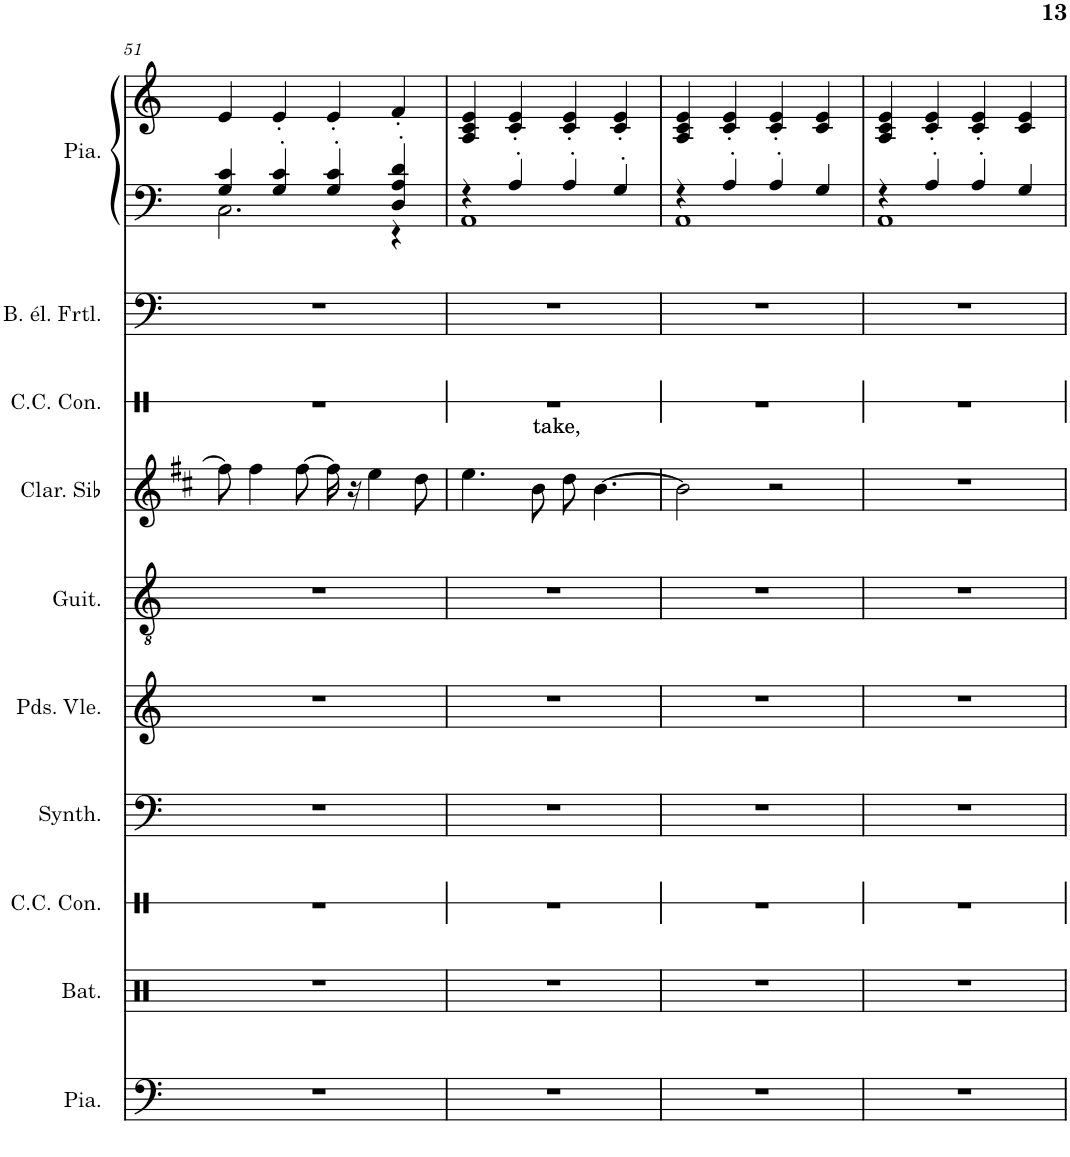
**kern	**kern	**kern	**kern	**kern	**kern	**kern	**kern	**text	**kern	**kern	**kern
*part10	*part9	*part8	*part7	*part6	*part5	*part4	*part3	*part3	*part2	*part1	*part1
*staff11	*staff10	*staff9	*staff8	*staff7	*staff6	*staff5	*staff4	*staff4	*staff3	*staff2	*staff1
*I"Piano	*I"Batterie	*I"Caisse claire de concert	*I"Synthétiseur Pad	*I"Pardessus de viole	*I"Guitare acoustique	*I"Clarinette en Sib	*I"Caisse claire de concert	*	*I"Basse électrique fretless	*I"Piano, Stay	*
*I'Pia.	*I'Bat.	*I'C.C. Con.	*I'Synth.	*I'Pds. Vle.	*I'Guit.	*I'Clar. Sib	*I'C.C. Con.	*	*I'B. él. Frtl.	*I'Pia.	*
!!LO:PB:g=z
*clefF4	*clefX	*clefX	*clefF4	*clefG2	*clefGv2	*clefG2	*clefX	*	*clefF4	*clefF4	*clefG2
*	*	*	*	*	*	*Trd1c2	*	*	*Trd7c12	*	*
*k[]	*k[]	*k[]	*k[]	*k[]	*k[]	*k[f#c#]	*k[]	*	*k[]	*k[]	*k[]
*M4/4	*M4/4	*M4/4	*M4/4	*M4/4	*M4/4	*M4/4	*M4/4	*	*M4/4	*M4/4	*M4/4
=51	=51	=51	=51	=51	=51	=51	=51	=51	=51	=51	=51
*	*	*	*	*	*	*	*	*	*	*^	*
1r	1r	1r	1r	1r	1r	8ff#\]	1r	.	1r	4G/ 4c/	2.C\	4e/
.	.	.	.	.	.	4ff#\	.	.	.	.	.	.
.	.	.	.	.	.	.	.	.	.	4G/' 4c/'	.	4e'/
.	.	.	.	.	.	[8ff#\	.	.	.	.	.	.
.	.	.	.	.	.	16ff#\]	.	.	.	4G/' 4c/'	.	4e'/
.	.	.	.	.	.	16r	.	.	.	.	.	.
.	.	.	.	.	.	4ee\	.	.	.	.	.	.
.	.	.	.	.	.	.	.	.	.	4D/' 4A/' 4d/'	4r	4f'/
.	.	.	.	.	.	8dd\	.	.	.	.	.	.
=52	=52	=52	=52	=52	=52	=52	=52	=52	=52	=52	=52	=52
!	!	!	!	!	!	!	!	!LO:LY:b	!	!	!	!
1r	1r	1r	1r	1r	1r	4.ee\	1r	take,	1r	4r	1AA	4A/ 4c/ 4e/
.	.	.	.	.	.	.	.	.	.	4A'/	.	4c/' 4e/'
.	.	.	.	.	.	8b\	.	.	.	.	.	.
.	.	.	.	.	.	8dd\	.	.	.	4A'/	.	4c/' 4e/'
.	.	.	.	.	.	[4.b\	.	.	.	.	.	.
.	.	.	.	.	.	.	.	.	.	4G'/	.	4c/' 4e/'
=53	=53	=53	=53	=53	=53	=53	=53	=53	=53	=53	=53	=53
1r	1r	1r	1r	1r	1r	2b\]	1r	.	1r	4r	1AA	4A/ 4c/ 4e/
.	.	.	.	.	.	.	.	.	.	4A'/	.	4c/' 4e/'
.	.	.	.	.	.	2r	.	.	.	4A'/	.	4c/' 4e/'
.	.	.	.	.	.	.	.	.	.	4G/	.	4c/ 4e/
=54	=54	=54	=54	=54	=54	=54	=54	=54	=54	=54	=54	=54
1r	1r	1r	1r	1r	1r	1r	1r	.	1r	4r	1AA	4A/ 4c/ 4e/
.	.	.	.	.	.	.	.	.	.	4A'/	.	4c/' 4e/'
.	.	.	.	.	.	.	.	.	.	4A'/	.	4c/' 4e/'
.	.	.	.	.	.	.	.	.	.	4G/	.	4c/ 4e/
*	*	*	*	*	*	*	*	*	*	*v	*v	*
=	=	=	=	=	=	=	=	=	=	=	=
*-	*-	*-	*-	*-	*-	*-	*-	*-	*-	*-	*-
